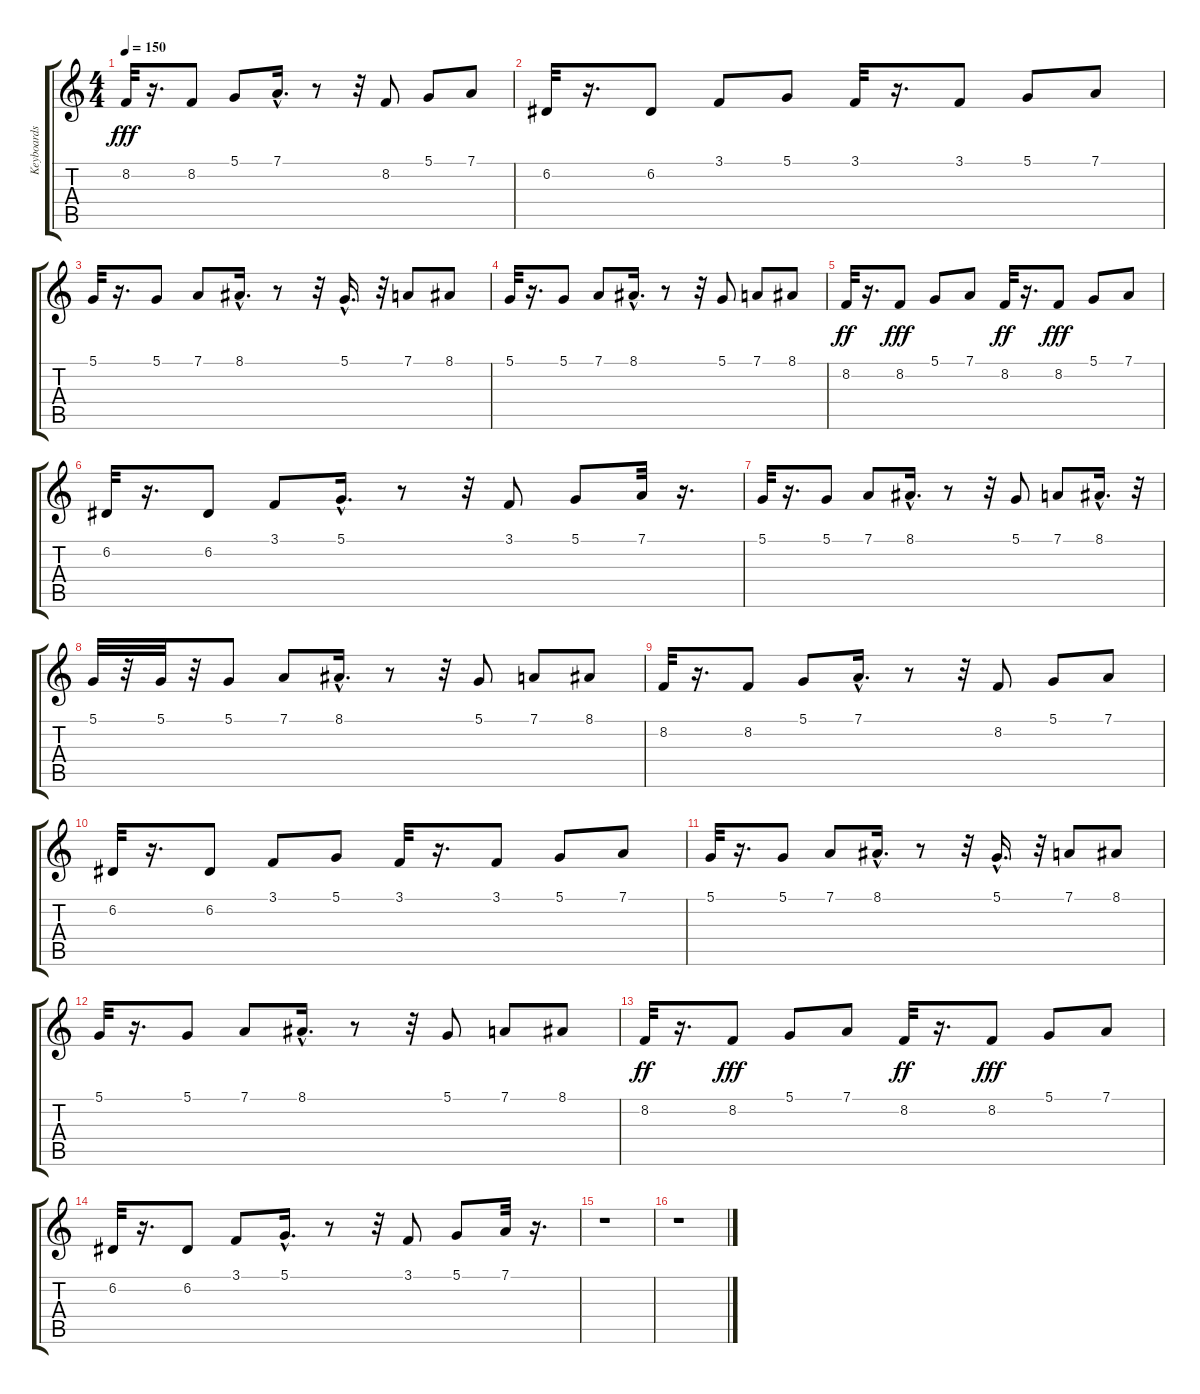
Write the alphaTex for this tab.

\track ("Keyboards Lead" "Keyboards ") {instrument lead2sawtooth}
\staff {score tabs}
\tuning (D4 A3 F3 C3 G2 D2) {hide}
\ts (4 4)
\tempo 150
\clef g2
\ks c
8.2.32{dy fff} r.16{d} 8.2.8 5.1.8 7.1{hac}.16{d} r.8 r.32 8.2.8 5.1.8 7.1.8 |
6.2.32 r.16{d} 6.2.8 3.1.8 5.1.8 3.1.32 r.16{d} 3.1.8 5.1.8 7.1.8 |
5.1.32 r.16{d} 5.1.8 7.1.8 8.1{hac}.16{d} r.8 r.32 5.1{hac}.16{d} r.32 7.1.8 8.1.8 |
5.1.32 r.16{d} 5.1.8 7.1.8 8.1{hac}.16{d} r.8 r.32 5.1.8 7.1.8 8.1.8 |
8.2.32{dy ff} r.16{d} 8.2.8{dy fff} 5.1.8 7.1.8 8.2.32{dy ff} r.16{d} 8.2.8{dy fff} 5.1.8 7.1.8 |
6.2.32 r.16{d} 6.2.8 3.1.8 5.1{hac}.16{d} r.8 r.32 3.1.8 5.1.8 7.1.32 r.16{d} |
5.1.32 r.16{d} 5.1.8 7.1.8 8.1{hac}.16{d} r.8 r.32 5.1.8 7.1.8 8.1{hac}.16{d} r.32 |
5.1.32 r.32 5.1.32 r.32 5.1.8 7.1.8 8.1{hac}.16{d} r.8 r.32 5.1.8 7.1.8 8.1.8 |
8.2.32 r.16{d} 8.2.8 5.1.8 7.1{hac}.16{d} r.8 r.32 8.2.8 5.1.8 7.1.8 |
6.2.32 r.16{d} 6.2.8 3.1.8 5.1.8 3.1.32 r.16{d} 3.1.8 5.1.8 7.1.8 |
5.1.32 r.16{d} 5.1.8 7.1.8 8.1{hac}.16{d} r.8 r.32 5.1{hac}.16{d} r.32 7.1.8 8.1.8 |
5.1.32 r.16{d} 5.1.8 7.1.8 8.1{hac}.16{d} r.8 r.32 5.1.8 7.1.8 8.1.8 |
8.2.32{dy ff} r.16{d} 8.2.8{dy fff} 5.1.8 7.1.8 8.2.32{dy ff} r.16{d} 8.2.8{dy fff} 5.1.8 7.1.8 |
6.2.32 r.16{d} 6.2.8 3.1.8 5.1{hac}.16{d} r.8 r.32 3.1.8 5.1.8 7.1.32 r.16{d} |
r.1 |
r.1
